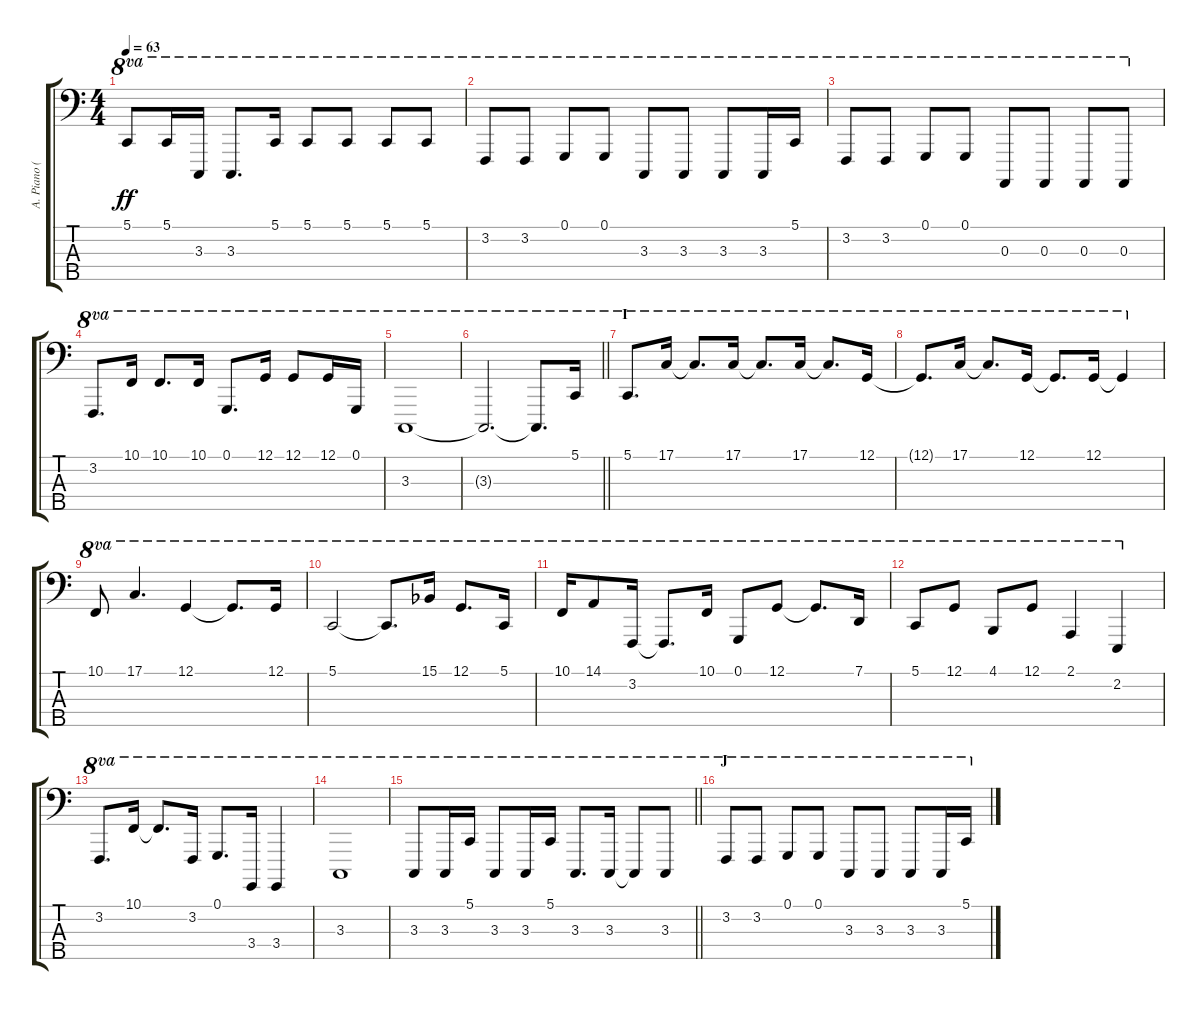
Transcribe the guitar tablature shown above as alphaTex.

\track ("A. Piano (Left Hand)" "A. Piano (") {instrument acousticgrandpiano}
\staff {score tabs}
\tuning (G2 D2 A1 E1 B0) {hide}
\ts (4 4)
\tempo 63
\clef f4
\ks c
5.1.8{ot 8va dy ff} 5.1.16{ot 8va} 3.3.16{ot 8va} 3.3.8{d ot 8va} 5.1.16{ot 8va} 5.1.8{ot 8va} 5.1.8{ot 8va} 5.1.8{ot 8va} 5.1.8{ot 8va} |
3.2.8{ot 8va} 3.2.8{ot 8va} 0.1.8{ot 8va} 0.1.8{ot 8va} 3.3.8{ot 8va} 3.3.8{ot 8va} 3.3.8{ot 8va} 3.3.16{ot 8va} 5.1.16{ot 8va} |
3.2.8{ot 8va} 3.2.8{ot 8va} 0.1.8{ot 8va} 0.1.8{ot 8va} 0.3.8{ot 8va} 0.3.8{ot 8va} 0.3.8{ot 8va} 0.3.8{ot 8va} |
3.2.8{d ot 8va} 10.1.16{ot 8va} 10.1.8{d ot 8va} 10.1.16{ot 8va} 0.1.8{d ot 8va} 12.1.16{ot 8va} 12.1.8{ot 8va} 12.1.16{ot 8va} 0.1.16{ot 8va} |
3.3.1{ot 8va} |
\barLineRight lightlight
3.3{t}.2{d ot 8va} 3.3{t}.8{d ot 8va} 5.1.16{ot 8va} |
\section ("" "I")
5.1.8{d ot 8va} 17.1.16{ot 8va} 17.1{t}.8{d ot 8va} 17.1.16{ot 8va} 17.1{t}.8{d ot 8va} 17.1.16{ot 8va} 17.1{t}.8{d ot 8va} 12.1.16{ot 8va} |
12.1{t}.8{d ot 8va} 17.1.16{ot 8va} 17.1{t}.8{d ot 8va} 12.1.16{ot 8va} 12.1{t}.8{d ot 8va} 12.1.16{ot 8va} 12.1{t}.4{ot 8va} |
10.1.8{ot 8va} 17.1.4{d ot 8va} 12.1.4{ot 8va} 12.1{t}.8{d ot 8va} 12.1.16{ot 8va} |
5.1.2{ot 8va} 5.1{t}.8{d ot 8va} 15.1{acc b}.16{ot 8va} 12.1.8{d ot 8va} 5.1.16{ot 8va} |
10.1.16{ot 8va} 14.1.8{ot 8va} 3.2.16{ot 8va} 3.2{t}.8{d ot 8va} 10.1.16{ot 8va} 0.1.8{ot 8va} 12.1.8{ot 8va} 12.1{t}.8{d ot 8va} 7.1.16{ot 8va} |
5.1.8{ot 8va} 12.1.8{ot 8va} 4.1.8{ot 8va} 12.1.8{ot 8va} 2.1.4{ot 8va} 2.2.4{ot 8va} |
3.2.8{d ot 8va} 10.1.16{ot 8va} 10.1{t}.8{d ot 8va} 3.2.16{ot 8va} 0.1.8{d ot 8va} 3.4.16{ot 8va} 3.4.4{ot 8va} |
3.3.1{ot 8va} |
\barLineRight lightlight
3.3.8{ot 8va} 3.3.16{ot 8va} 5.1.16{ot 8va} 3.3.8{ot 8va} 3.3.16{ot 8va} 5.1.16{ot 8va} 3.3.8{d ot 8va} 3.3.16{ot 8va} 3.3{t}.8{ot 8va} 3.3.8{ot 8va} |
\section ("" "J")
3.2.8{ot 8va} 3.2.8{ot 8va} 0.1.8{ot 8va} 0.1.8{ot 8va} 3.3.8{ot 8va} 3.3.8{ot 8va} 3.3.8{ot 8va} 3.3.16{ot 8va} 5.1.16{ot 8va}
